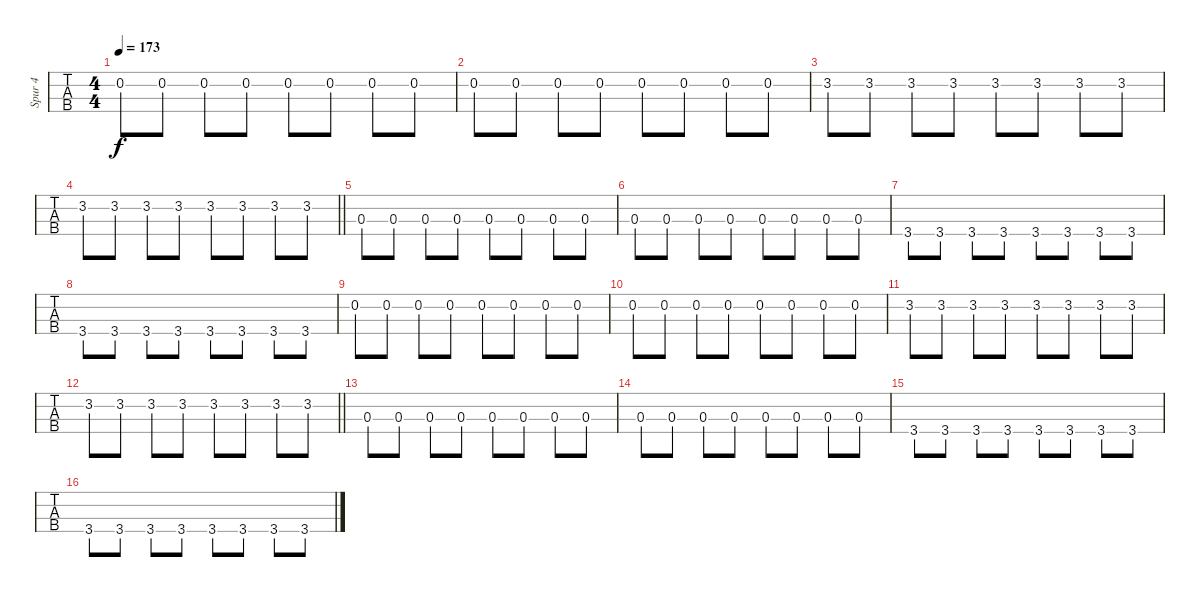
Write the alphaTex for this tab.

\track ("Spur 4" "Spur 4") {instrument electricbasspick}
\staff {tabs}
\tuning (D2 A1 E1 B0) {hide}
\ts (4 4)
\tempo 173
\clef f4
\ks c
0.2.8{dy f} 0.2.8 0.2.8 0.2.8 0.2.8 0.2.8 0.2.8 0.2.8 |
0.2.8 0.2.8 0.2.8 0.2.8 0.2.8 0.2.8 0.2.8 0.2.8 |
3.2.8 3.2.8 3.2.8 3.2.8 3.2.8 3.2.8 3.2.8 3.2.8 |
\barLineRight lightlight
3.2.8 3.2.8 3.2.8 3.2.8 3.2.8 3.2.8 3.2.8 3.2.8 |
0.3.8 0.3.8 0.3.8 0.3.8 0.3.8 0.3.8 0.3.8 0.3.8 |
0.3.8 0.3.8 0.3.8 0.3.8 0.3.8 0.3.8 0.3.8 0.3.8 |
3.4.8 3.4.8 3.4.8 3.4.8 3.4.8 3.4.8 3.4.8 3.4.8 |
3.4.8 3.4.8 3.4.8 3.4.8 3.4.8 3.4.8 3.4.8 3.4.8 |
0.2.8 0.2.8 0.2.8 0.2.8 0.2.8 0.2.8 0.2.8 0.2.8 |
0.2.8 0.2.8 0.2.8 0.2.8 0.2.8 0.2.8 0.2.8 0.2.8 |
3.2.8 3.2.8 3.2.8 3.2.8 3.2.8 3.2.8 3.2.8 3.2.8 |
\barLineRight lightlight
3.2.8 3.2.8 3.2.8 3.2.8 3.2.8 3.2.8 3.2.8 3.2.8 |
0.3.8 0.3.8 0.3.8 0.3.8 0.3.8 0.3.8 0.3.8 0.3.8 |
0.3.8 0.3.8 0.3.8 0.3.8 0.3.8 0.3.8 0.3.8 0.3.8 |
3.4.8 3.4.8 3.4.8 3.4.8 3.4.8 3.4.8 3.4.8 3.4.8 |
3.4.8 3.4.8 3.4.8 3.4.8 3.4.8 3.4.8 3.4.8 3.4.8
